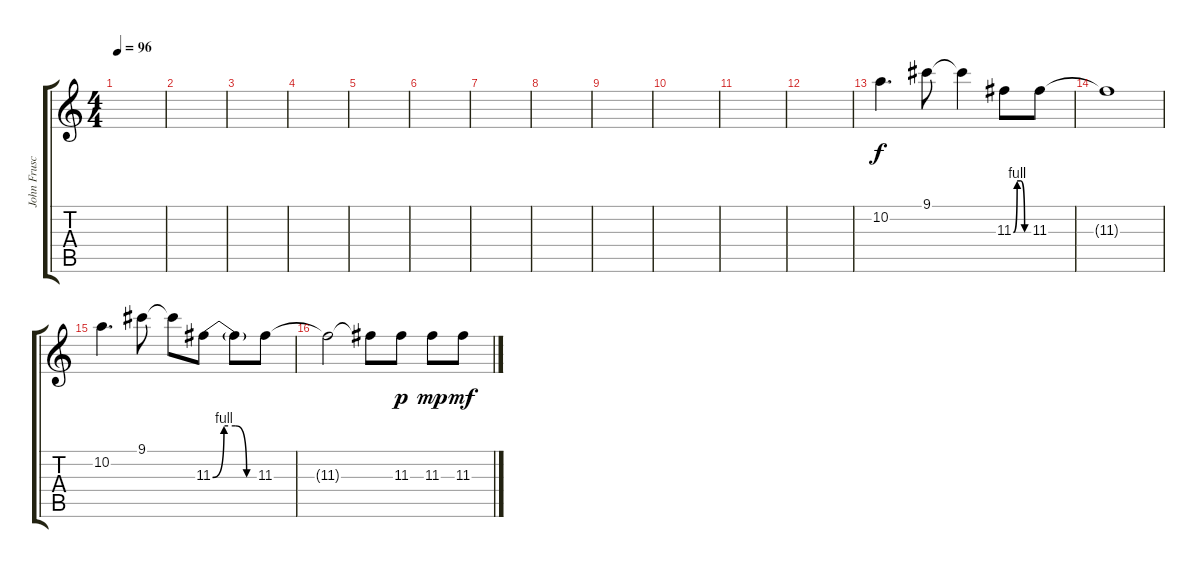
\track ("John Frusciante (Solo Guitar)" "John Frusc") {instrument electricguitarjazz}
\staff {score tabs}
\tuning (E4 B3 G3 D3 A2 E2) {hide}
\ts (4 4)
\tempo 96
\clef g2
\ks c
|
|
|
|
|
|
|
|
|
|
|
|
10.2.4{d} 9.1.8 9.1{t}.4 11.3{be (custom 0 0 15 4 30 4 45 0 60 0)}.8 11.3.8 |
11.3{t}.1 |
10.2.4{d} 9.1.8 9.1{t}.8 11.3{be (custom 0 0 15 4 30 4 45 0 60 0)}.8 11.3{t}.8 11.3.8 |
11.3{t}.2 11.3{t}.8 11.3.8{dy p} 11.3.8{dy mp} 11.3.8{dy mf}
